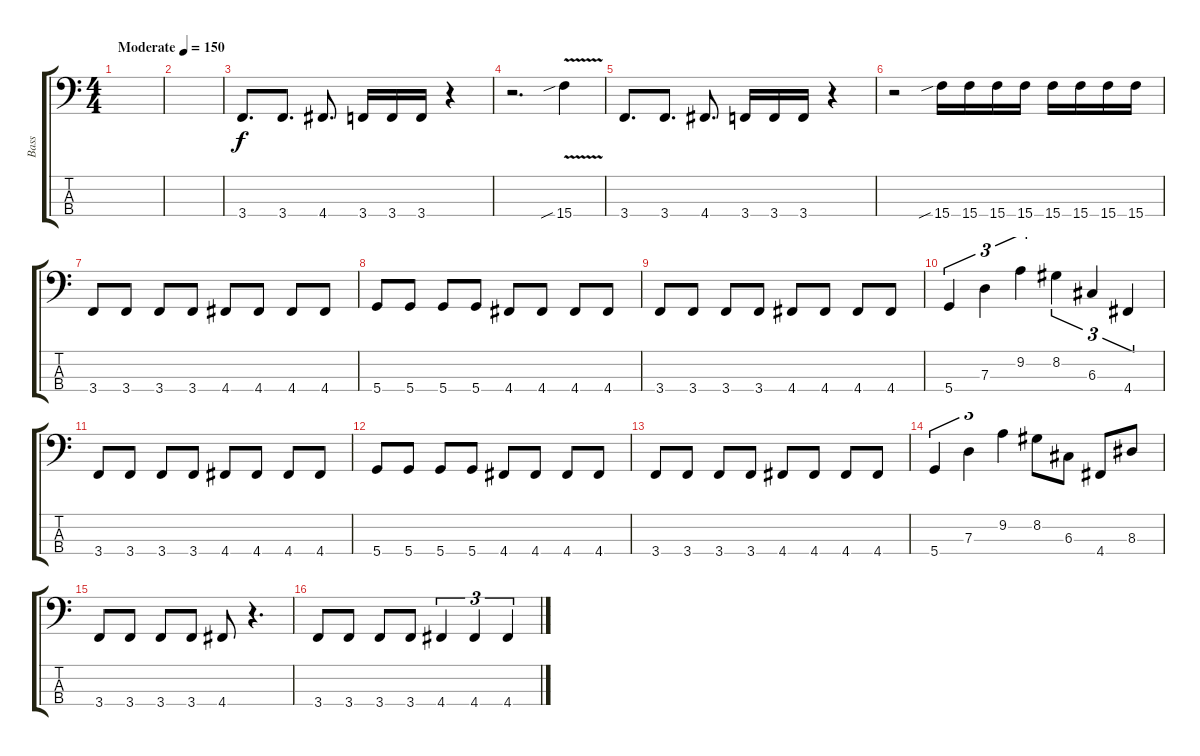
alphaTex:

\track ("Bass" "Bass") {instrument electricbassfinger}
\staff {score tabs}
\tuning (F2 C2 G1 D1) {hide}
\ts (4 4)
\tempo (150 "Moderate")
\clef f4
\ks c
|
|
3.4.8{d} 3.4.8{d} 4.4.8{d} 3.4.16 3.4.16 3.4.16 r.4 |
r.2{d} 15.4{v sib}.4 |
3.4.8{d} 3.4.8{d} 4.4.8{d} 3.4.16 3.4.16 3.4.16 r.4 |
r.2 15.4{sib}.16 15.4.16 15.4.16 15.4.16 15.4.16 15.4.16 15.4.16 15.4.16 |
3.4.8 3.4.8 3.4.8 3.4.8 4.4.8 4.4.8 4.4.8 4.4.8 |
5.4.8 5.4.8 5.4.8 5.4.8 4.4.8 4.4.8 4.4.8 4.4.8 |
3.4.8 3.4.8 3.4.8 3.4.8 4.4.8 4.4.8 4.4.8 4.4.8 |
5.4.4{tu (3 2)} 7.3.4{tu (3 2)} 9.2.4{tu (3 2)} 8.2.4{tu (3 2)} 6.3.4{tu (3 2)} 4.4.4{tu (3 2)} |
3.4.8 3.4.8 3.4.8 3.4.8 4.4.8 4.4.8 4.4.8 4.4.8 |
5.4.8 5.4.8 5.4.8 5.4.8 4.4.8 4.4.8 4.4.8 4.4.8 |
3.4.8 3.4.8 3.4.8 3.4.8 4.4.8 4.4.8 4.4.8 4.4.8 |
5.4.4{tu (3 2)} 7.3.4{tu (3 2)} 9.2.4{tu (3 2)} 8.2.8 6.3.8 4.4.8 8.3.8 |
3.4.8 3.4.8 3.4.8 3.4.8 4.4.8 r.4{d} |
3.4.8 3.4.8 3.4.8 3.4.8 4.4.4{tu (3 2)} 4.4.4{tu (3 2)} 4.4.4{tu (3 2)}
